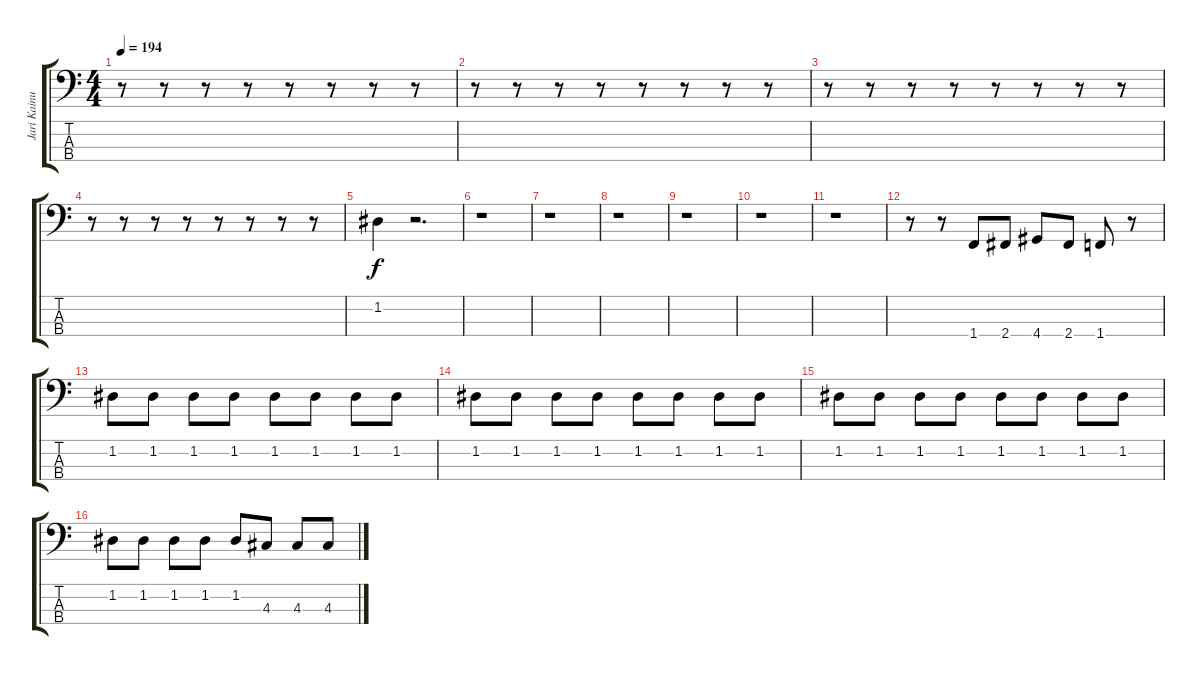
\track ("Jari Kainulainen" "Jari Kainu") {instrument electricbassfinger}
\staff {score tabs}
\tuning (G2 D2 A1 E1) {hide}
\ts (4 4)
\tempo 194
\clef f4
\ks c
r.8{dy f} r.8 r.8 r.8 r.8 r.8 r.8 r.8 |
r.8 r.8 r.8 r.8 r.8 r.8 r.8 r.8 |
r.8 r.8 r.8 r.8 r.8 r.8 r.8 r.8 |
r.8 r.8 r.8 r.8 r.8 r.8 r.8 r.8 |
1.2.4 r.2{d} |
r.1 |
r.1 |
r.1 |
r.1 |
r.1 |
r.1 |
r.8 r.8 1.4.8 2.4.8 4.4.8 2.4.8 1.4.8 r.8 |
1.2.8 1.2.8 1.2.8 1.2.8 1.2.8 1.2.8 1.2.8 1.2.8 |
1.2.8 1.2.8 1.2.8 1.2.8 1.2.8 1.2.8 1.2.8 1.2.8 |
1.2.8 1.2.8 1.2.8 1.2.8 1.2.8 1.2.8 1.2.8 1.2.8 |
1.2.8 1.2.8 1.2.8 1.2.8 1.2.8 4.3.8 4.3.8 4.3.8
